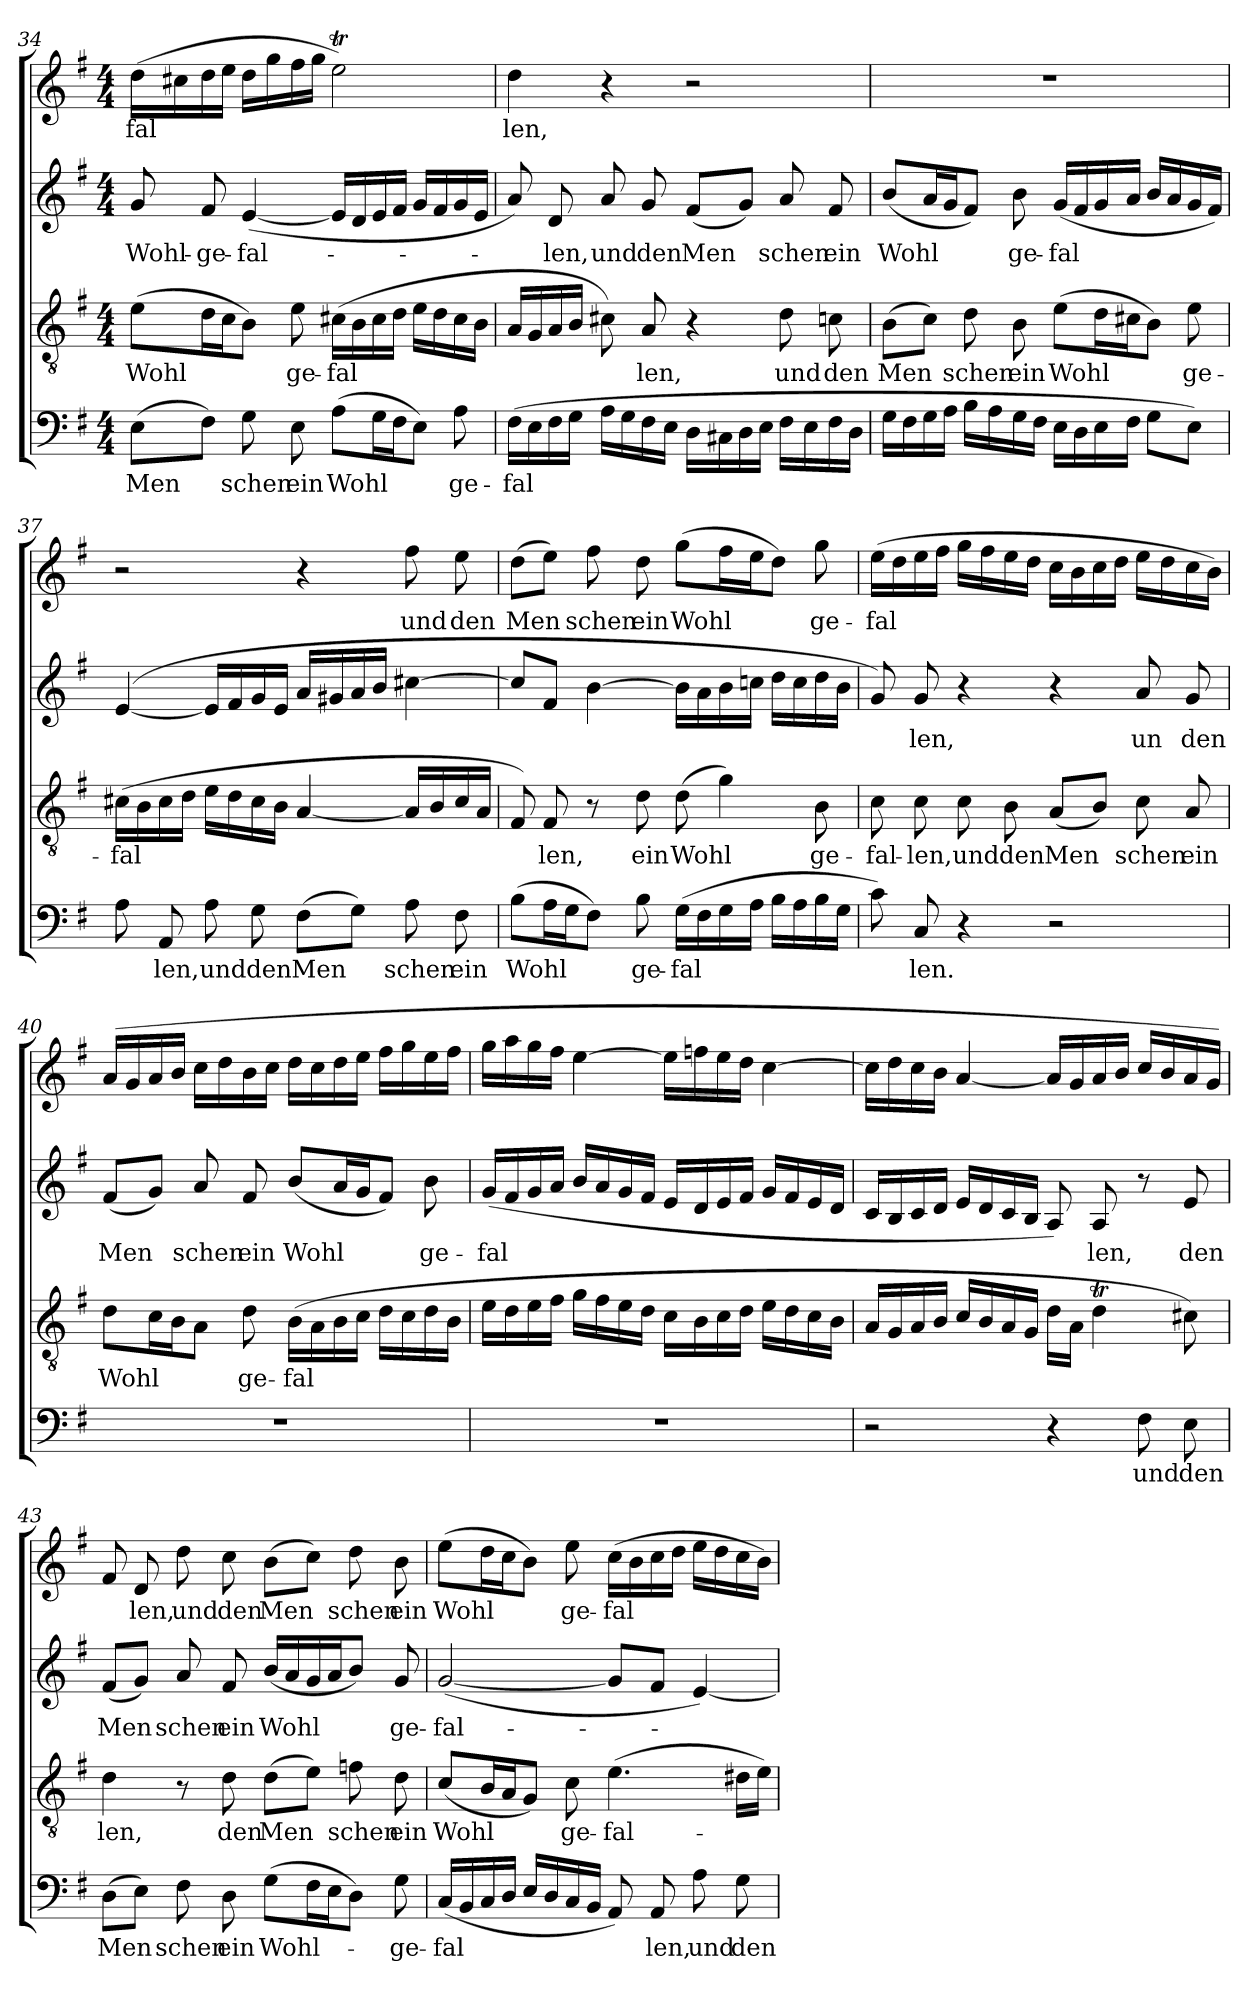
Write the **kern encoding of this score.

**kern	**text	**kern	**text	**kern	**text	**kern	**text
*part4	*part4	*part3	*part3	*part2	*part2	*part1	*part1
*staff4	*staff4	*staff3	*staff3	*staff2	*staff2	*staff1	*staff1
!!LO:LB:g=z
*clefF4	*	*clefGv2	*	*clefG2	*	*clefG2	*
*k[f#]	*	*k[f#]	*	*k[f#]	*	*k[f#]	*
*G:	*	*G:	*	*G:	*	*G:	*
*M4/4	*	*M4/4	*	*M4/4	*	*M4/4	*
=34	=34	=34	=34	=34	=34	=34	=34
!	!LO:LY:b	!	!LO:LY:b	!	!LO:LY:b	!	!LO:LY:b
(>8E\L	Men	(>8e\L	Wohl	8g/	Wohl-	(>16dd\LL	-fal
.	.	.	.	.	.	16cc#X\	.
!	!	!	!	!	!LO:LY:b	!	!
8F#\J)	.	16d\L	.	8f#/	-ge-	16dd\	.
.	.	16c\J	.	.	.	16ee\JJ	.
!	!LO:LY:b	!	!	!	!LO:LY:b	!	!
8G\	schen	8B\J)	.	(<[4e/	-fal-	16dd\LL	.
.	.	.	.	.	.	16gg\	.
!	!LO:LY:b	!	!LO:LY:b	!	!	!	!
8E\	ein	8e\	ge-	.	.	16ff#\	.
.	.	.	.	.	.	16gg\JJ	.
!	!LO:LY:b	!	!LO:LY:b	!	!	!	!
(>8A\L	Wohl	(>16c#X\LL	-fal	16e/LL]	.	2eeT\)	.
.	.	16B\	.	16d/	.	.	.
16G\L	.	16c#\	.	16e/	.	.	.
16F#\J	.	16d\JJ	.	16f#/JJ	.	.	.
8E\J)	.	16e\LL	.	16g/LL	.	.	.
.	.	16d\	.	16f#/	.	.	.
!	!LO:LY:b	!	!	!	!	!	!
8A\	ge-	16c#\	.	16g/	.	.	.
.	.	16B\JJ	.	16e/JJ	.	.	.
=35	=35	=35	=35	=35	=35	=35	=35
!	!LO:LY:b	!	!	!	!	!	!LO:LY:b
(>16F#\LL	-fal	16A/LL	.	8a/)	.	4dd\	len,
16E\	.	16G/	.	.	.	.	.
!	!	!	!	!	!LO:LY:b	!	!
16F#\	.	16A/	.	8d/	-len,	.	.
16G\JJ	.	16B/JJ	.	.	.	.	.
!	!	!	!	!	!LO:LY:b	!	!
16A\LL	.	8c#X\)	.	8a/	und	4r	.
16G\	.	.	.	.	.	.	.
!	!	!	!LO:LY:b	!	!LO:LY:b	!	!
16F#\	.	8A/	len,	8g/	den	.	.
16E\JJ	.	.	.	.	.	.	.
!	!	!	!	!	!LO:LY:b	!	!
16D\LL	.	4r	.	(<8f#/L	Men	2r	.
16C#X\	.	.	.	.	.	.	.
16D\	.	.	.	8g/J)	.	.	.
16E\JJ	.	.	.	.	.	.	.
!	!	!	!LO:LY:b	!	!LO:LY:b	!	!
16F#\LL	.	8d\	und	8a/	schen	.	.
16E\	.	.	.	.	.	.	.
!	!	!	!LO:LY:b	!	!LO:LY:b	!	!
16F#\	.	8cn\	den	8f#/	ein	.	.
16D\JJ	.	.	.	.	.	.	.
=36	=36	=36	=36	=36	=36	=36	=36
!	!	!	!LO:LY:b	!	!LO:LY:b	!	!
16G\LL	.	(>8B\L	Men	(<8b/L	Wohl	1r	.
16F#\	.	.	.	.	.	.	.
16G\	.	8c\J)	.	16a/L	.	.	.
16A\JJ	.	.	.	16g/J	.	.	.
!	!	!	!LO:LY:b	!	!	!	!
16B\LL	.	8d\	schen	8f#/J)	.	.	.
16A\	.	.	.	.	.	.	.
!	!	!	!LO:LY:b	!	!LO:LY:b	!	!
16G\	.	8B\	ein	8b\	ge-	.	.
16F#\JJ	.	.	.	.	.	.	.
!	!	!	!LO:LY:b	!	!LO:LY:b	!	!
16E\LL	.	(>8e\L	Wohl	(<16g/LL	-fal	.	.
16D\	.	.	.	16f#/	.	.	.
16E\	.	16d\L	.	16g/	.	.	.
16F#\JJ	.	16c#X\J	.	16a/JJ	.	.	.
8G\L	.	8B\J)	.	16b/LL	.	.	.
.	.	.	.	16a/	.	.	.
!	!	!	!LO:LY:b	!	!	!	!
8E\J)	.	8e\	ge-	16g/	.	.	.
.	.	.	.	16f#/JJ)	.	.	.
!!LO:LB:g=z
=37	=37	=37	=37	=37	=37	=37	=37
!	!	!	!LO:LY:b	!	!	!	!
8A\	.	(>16c#X\LL	-fal	(<[4e/	.	2r	.
.	.	16B\	.	.	.	.	.
!	!LO:LY:b	!	!	!	!	!	!
8AA/	len,	16c#\	.	.	.	.	.
.	.	16d\JJ	.	.	.	.	.
!	!LO:LY:b	!	!	!	!	!	!
8A\	und	16e\LL	.	16e/LL]	.	.	.
.	.	16d\	.	16f#/	.	.	.
!	!LO:LY:b	!	!	!	!	!	!
8G\	den	16c#\	.	16g/	.	.	.
.	.	16B\JJ	.	16e/JJ	.	.	.
!	!LO:LY:b	!	!	!	!	!	!
(>8F#\L	Men	[4A/	.	16a/LL	.	4r	.
.	.	.	.	16g#X/	.	.	.
8G\J)	.	.	.	16a/	.	.	.
.	.	.	.	16b/JJ	.	.	.
!	!LO:LY:b	!	!	!	!	!	!LO:LY:b
8A\	schen	16A/LL]	.	[4cc#X\	.	8ff#\	und
.	.	16B/	.	.	.	.	.
!	!LO:LY:b	!	!	!	!	!	!LO:LY:b
8F#\	ein	16c#/	.	.	.	8ee\	den
.	.	16A/JJ	.	.	.	.	.
=38	=38	=38	=38	=38	=38	=38	=38
!	!LO:LY:b	!	!	!	!	!	!LO:LY:b
(>8B\L	Wohl	8F#/)	.	8cc#/L]	.	(>8dd\L	Men
!	!	!	!LO:LY:b	!	!	!	!
16A\L	.	8F#/	len,	8f#/J	.	8ee\J)	.
16G\J	.	.	.	.	.	.	.
!	!	!	!	!	!	!	!LO:LY:b
8F#\J)	.	8r	.	[4b\	.	8ff#\	schen
!	!LO:LY:b	!	!LO:LY:b	!	!	!	!LO:LY:b
8B\	ge-	8d\	ein	.	.	8dd\	ein
!	!LO:LY:b	!	!LO:LY:b	!	!	!	!LO:LY:b
(>16G\LL	-fal	(>8d\	Wohl	16b\LL]	.	(>8gg\L	Wohl
16F#\	.	.	.	16a\	.	.	.
16G\	.	4g\)	.	16b\	.	16ff#\L	.
16A\JJ	.	.	.	16ccn\JJ	.	16ee\J	.
16B\LL	.	.	.	16dd\LL	.	8dd\J)	.
16A\	.	.	.	16cc\	.	.	.
!	!	!	!LO:LY:b	!	!	!	!LO:LY:b
16B\	.	8B\	ge-	16dd\	.	8gg\	ge-
16G\JJ	.	.	.	16b\JJ	.	.	.
=39	=39	=39	=39	=39	=39	=39	=39
!	!	!	!LO:LY:b	!	!	!	!LO:LY:b
8c\)	.	8c\	-fal-	8g/)	.	(>16ee\LL	-fal
.	.	.	.	.	.	16dd\	.
!	!LO:LY:b	!	!LO:LY:b	!	!LO:LY:b	!	!
8C/	len.	8c\	-len,	8g/	len,	16ee\	.
.	.	.	.	.	.	16ff#\JJ	.
!	!	!	!LO:LY:b	!	!	!	!
4r	.	8c\	und	4r	.	16gg\LL	.
.	.	.	.	.	.	16ff#\	.
!	!	!	!LO:LY:b	!	!	!	!
.	.	8B\	den	.	.	16ee\	.
.	.	.	.	.	.	16dd\JJ	.
!	!	!	!LO:LY:b	!	!	!	!
2r	.	(<8A/L	Men	4r	.	16cc\LL	.
.	.	.	.	.	.	16b\	.
.	.	8B/J)	.	.	.	16cc\	.
.	.	.	.	.	.	16dd\JJ	.
!	!	!	!LO:LY:b	!	!LO:LY:b	!	!
.	.	8c\	schen	8a/	un	16ee\LL	.
.	.	.	.	.	.	16dd\	.
!	!	!	!LO:LY:b	!	!LO:LY:b	!	!
.	.	8A/	ein	8g/	den	16cc\	.
.	.	.	.	.	.	16b\JJ)	.
!!LO:PB:g=z
=40	=40	=40	=40	=40	=40	=40	=40
!	!	!	!LO:LY:b	!	!LO:LY:b	!	!
1r	.	8d\L	Wohl	(<8f#/L	Men	(<16a/LL	.
.	.	.	.	.	.	16g/	.
.	.	16c\L	.	8g/J)	.	16a/	.
.	.	16B\J	.	.	.	16b/JJ	.
!	!	!	!	!	!LO:LY:b	!	!
.	.	8A\J	.	8a/	schen	16cc\LL	.
.	.	.	.	.	.	16dd\	.
!	!	!	!LO:LY:b	!	!LO:LY:b	!	!
.	.	8d\	ge-	8f#/	ein	16b\	.
.	.	.	.	.	.	16cc\JJ	.
!	!	!	!LO:LY:b	!	!LO:LY:b	!	!
.	.	(>16B\LL	-fal	(<8b/L	Wohl	16dd\LL	.
.	.	16A\	.	.	.	16cc\	.
.	.	16B\	.	16a/L	.	16dd\	.
.	.	16c\JJ	.	16g/J	.	16ee\JJ	.
.	.	16d\LL	.	8f#/J)	.	16ff#\LL	.
.	.	16c\	.	.	.	16gg\	.
!	!	!	!	!	!LO:LY:b	!	!
.	.	16d\	.	8b\	ge-	16ee\	.
.	.	16B\JJ	.	.	.	16ff#\JJ	.
=41	=41	=41	=41	=41	=41	=41	=41
!	!	!	!	!	!LO:LY:b	!	!
1r	.	16e\LL	.	(<16g/LL	-fal	16gg\LL	.
.	.	16d\	.	16f#/	.	16aa\	.
.	.	16e\	.	16g/	.	16gg\	.
.	.	16f#\JJ	.	16a/JJ	.	16ff#\JJ	.
.	.	16g\LL	.	16b/LL	.	[4ee\	.
.	.	16f#\	.	16a/	.	.	.
.	.	16e\	.	16g/	.	.	.
.	.	16d\JJ	.	16f#/JJ	.	.	.
.	.	16c\LL	.	16e/LL	.	16ee\LL]	.
.	.	16B\	.	16d/	.	16ffn\	.
.	.	16c\	.	16e/	.	16ee\	.
.	.	16d\JJ	.	16f#/JJ	.	16dd\JJ	.
.	.	16e\LL	.	16g/LL	.	[4cc\	.
.	.	16d\	.	16f#/	.	.	.
.	.	16c\	.	16e/	.	.	.
.	.	16B\JJ	.	16d/JJ	.	.	.
=42	=42	=42	=42	=42	=42	=42	=42
2r	.	16A/LL	.	16c/LL	.	16cc\LL]	.
.	.	16G/	.	16B/	.	16dd\	.
.	.	16A/	.	16c/	.	16cc\	.
.	.	16B/JJ	.	16d/JJ	.	16b\JJ	.
.	.	16c/LL	.	16e/LL	.	[4a/	.
.	.	16B/	.	16d/	.	.	.
.	.	16A/	.	16c/	.	.	.
.	.	16G/JJ	.	16B/JJ	.	.	.
4r	.	16d\LL	.	8A/)	.	16a/LL]	.
.	.	16A\JJ	.	.	.	16g/	.
!	!	!	!	!	!LO:LY:b	!	!
.	.	4dT\	.	8A/	len,	16a/	.
.	.	.	.	.	.	16b/JJ	.
!	!LO:LY:b	!	!	!	!	!	!
8F#\	und	.	.	8r	.	16cc/LL	.
.	.	.	.	.	.	16b/	.
!	!LO:LY:b	!	!	!	!LO:LY:b	!	!
8E\	den	8c#X\)	.	8e/	den	16a/	.
.	.	.	.	.	.	16g/JJ)	.
!!LO:LB:g=z
=43	=43	=43	=43	=43	=43	=43	=43
!	!LO:LY:b	!	!LO:LY:b	!	!LO:LY:b	!	!
(>8D\L	Men	4d\	len,	(<8f#/L	Men	8f#/	.
!	!	!	!	!	!	!	!LO:LY:b
8E\J)	.	.	.	8g/J)	.	8d/	len,
!	!LO:LY:b	!	!	!	!LO:LY:b	!	!LO:LY:b
8F#\	schen	8r	.	8a/	schen	8dd\	und
!	!LO:LY:b	!	!LO:LY:b	!	!LO:LY:b	!	!LO:LY:b
8D\	ein	8d\	den	8f#/	ein	8cc\	den
!	!LO:LY:b	!	!LO:LY:b	!	!LO:LY:b	!	!LO:LY:b
(>8G\L	Wohl-	(>8d\L	Men	(<16b/LL	Wohl	(>8b\L	Men
.	.	.	.	16a/	.	.	.
16F#\L	.	8e\J)	.	16g/	.	8cc\J)	.
16E\J	.	.	.	16a/J	.	.	.
!	!	!	!LO:LY:b	!	!	!	!LO:LY:b
8D\J)	.	8fn\	schen	8b/J)	.	8dd\	schen
!	!LO:LY:b	!	!LO:LY:b	!	!LO:LY:b	!	!LO:LY:b
8G\	-ge-	8d\	ein	8g/	ge-	8b\	ein
=44	=44	=44	=44	=44	=44	=44	=44
!	!LO:LY:b	!	!LO:LY:b	!	!LO:LY:b	!	!LO:LY:b
(<16C/LL	-fal	(<8c/L	Wohl	(<[2g/	-fal-	(>8ee\L	Wohl
16BB/	.	.	.	.	.	.	.
16C/	.	16B/L	.	.	.	16dd\L	.
16D/JJ	.	16A/J	.	.	.	16cc\J	.
16E/LL	.	8G/J)	.	.	.	8b\J)	.
16D/	.	.	.	.	.	.	.
!	!	!	!LO:LY:b	!	!	!	!LO:LY:b
16C/	.	8c\	ge-	.	.	8ee\	ge-
16BB/JJ	.	.	.	.	.	.	.
!	!	!	!LO:LY:b	!	!	!	!LO:LY:b
8AA/)	.	(>4.e\	-fal-	8g/L]	.	(>16cc\LL	-fal
.	.	.	.	.	.	16b\	.
!	!LO:LY:b	!	!	!	!	!	!
8AA/	len,	.	.	8f#/J	.	16cc\	.
.	.	.	.	.	.	16dd\JJ	.
!	!LO:LY:b	!	!	!	!	!	!
8A\	und	.	.	[4e/)	.	16ee\LL	.
.	.	.	.	.	.	16dd\	.
!	!LO:LY:b	!	!	!	!	!	!
8G\	den	16d#X\LL	.	.	.	16cc\	.
.	.	16e\JJ)	.	.	.	16b\JJ)	.
=	=	=	=	=	=	=	=
*-	*-	*-	*-	*-	*-	*-	*-
